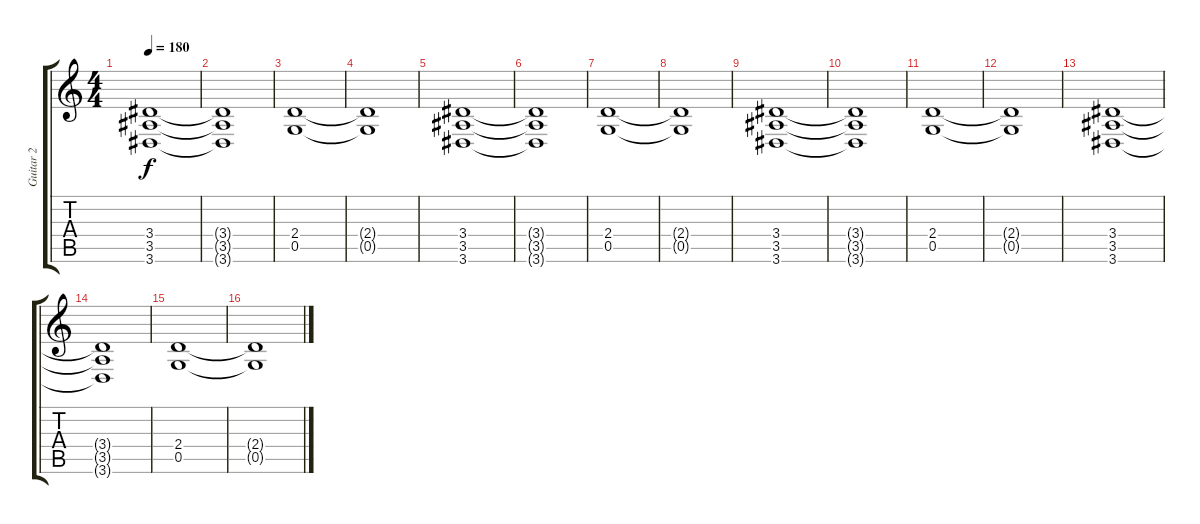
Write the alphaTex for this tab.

\track ("Guitar 2" "Guitar 2") {instrument distortionguitar}
\staff {score tabs}
\tuning (D4 A3 F3 C3 G2 C2) {hide}
\ts (4 4)
\tempo 180
\clef g2
\ks c
(3.4 3.5 3.6).1{dy f} |
(3.4{t} 3.5{t} 3.6{t}).1 |
(2.4 0.5).1 |
(2.4{t} 0.5{t}).1 |
(3.4 3.5 3.6).1 |
(3.4{t} 3.5{t} 3.6{t}).1 |
(2.4 0.5).1 |
(2.4{t} 0.5{t}).1 |
(3.4 3.5 3.6).1 |
(3.4{t} 3.5{t} 3.6{t}).1 |
(2.4 0.5).1 |
(2.4{t} 0.5{t}).1 |
(3.4 3.5 3.6).1 |
(3.4{t} 3.5{t} 3.6{t}).1 |
(2.4 0.5).1 |
(2.4{t} 0.5{t}).1
